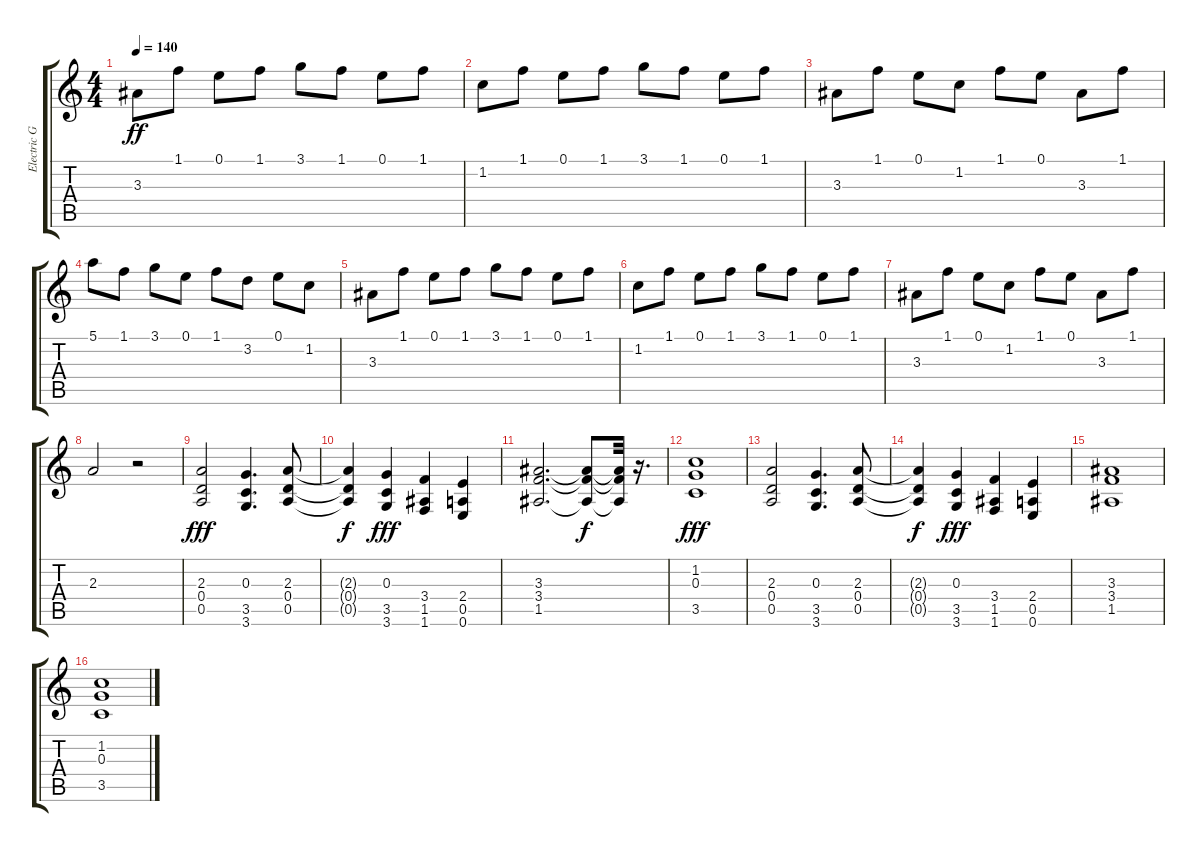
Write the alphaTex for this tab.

\track ("Electric Guitar 2" "Electric G") {instrument distortionguitar}
\staff {score tabs}
\tuning (E4 B3 G3 D3 A2 E2) {hide}
\ts (4 4)
\tempo 140
\clef g2
\ks c
3.3.8{dy ff} 1.1.8 0.1.8 1.1.8 3.1.8 1.1.8 0.1.8 1.1.8 |
1.2.8 1.1.8 0.1.8 1.1.8 3.1.8 1.1.8 0.1.8 1.1.8 |
3.3.8 1.1.8 0.1.8 1.2.8 1.1.8 0.1.8 3.3.8 1.1.8 |
5.1.8 1.1.8 3.1.8 0.1.8 1.1.8 3.2.8 0.1.8 1.2.8 |
3.3.8 1.1.8 0.1.8 1.1.8 3.1.8 1.1.8 0.1.8 1.1.8 |
1.2.8 1.1.8 0.1.8 1.1.8 3.1.8 1.1.8 0.1.8 1.1.8 |
3.3.8 1.1.8 0.1.8 1.2.8 1.1.8 0.1.8 3.3.8 1.1.8 |
2.3.2 r.2 |
(2.3 0.4 0.5).2{dy fff} (0.3 3.5 3.6).4{d} (2.3 0.4 0.5).8 |
(2.3{t} 0.4{t} 0.5{t}).4{dy f} (0.3 3.5 3.6).4{dy fff} (3.4 1.5 1.6).4 (2.4 0.5 0.6).4 |
(3.3 3.4 1.5).2{d} (3.3{t} 3.4{t} 1.5{t}).8{dy f} (3.3{t} 3.4{t} 1.5{t}).32 r.16{d} |
(1.2 0.3 3.5).1{dy fff} |
(2.3 0.4 0.5).2 (0.3 3.5 3.6).4{d} (2.3 0.4 0.5).8 |
(2.3{t} 0.4{t} 0.5{t}).4{dy f} (0.3 3.5 3.6).4{dy fff} (3.4 1.5 1.6).4 (2.4 0.5 0.6).4 |
(3.3 3.4 1.5).1 |
(1.2 0.3 3.5).1
